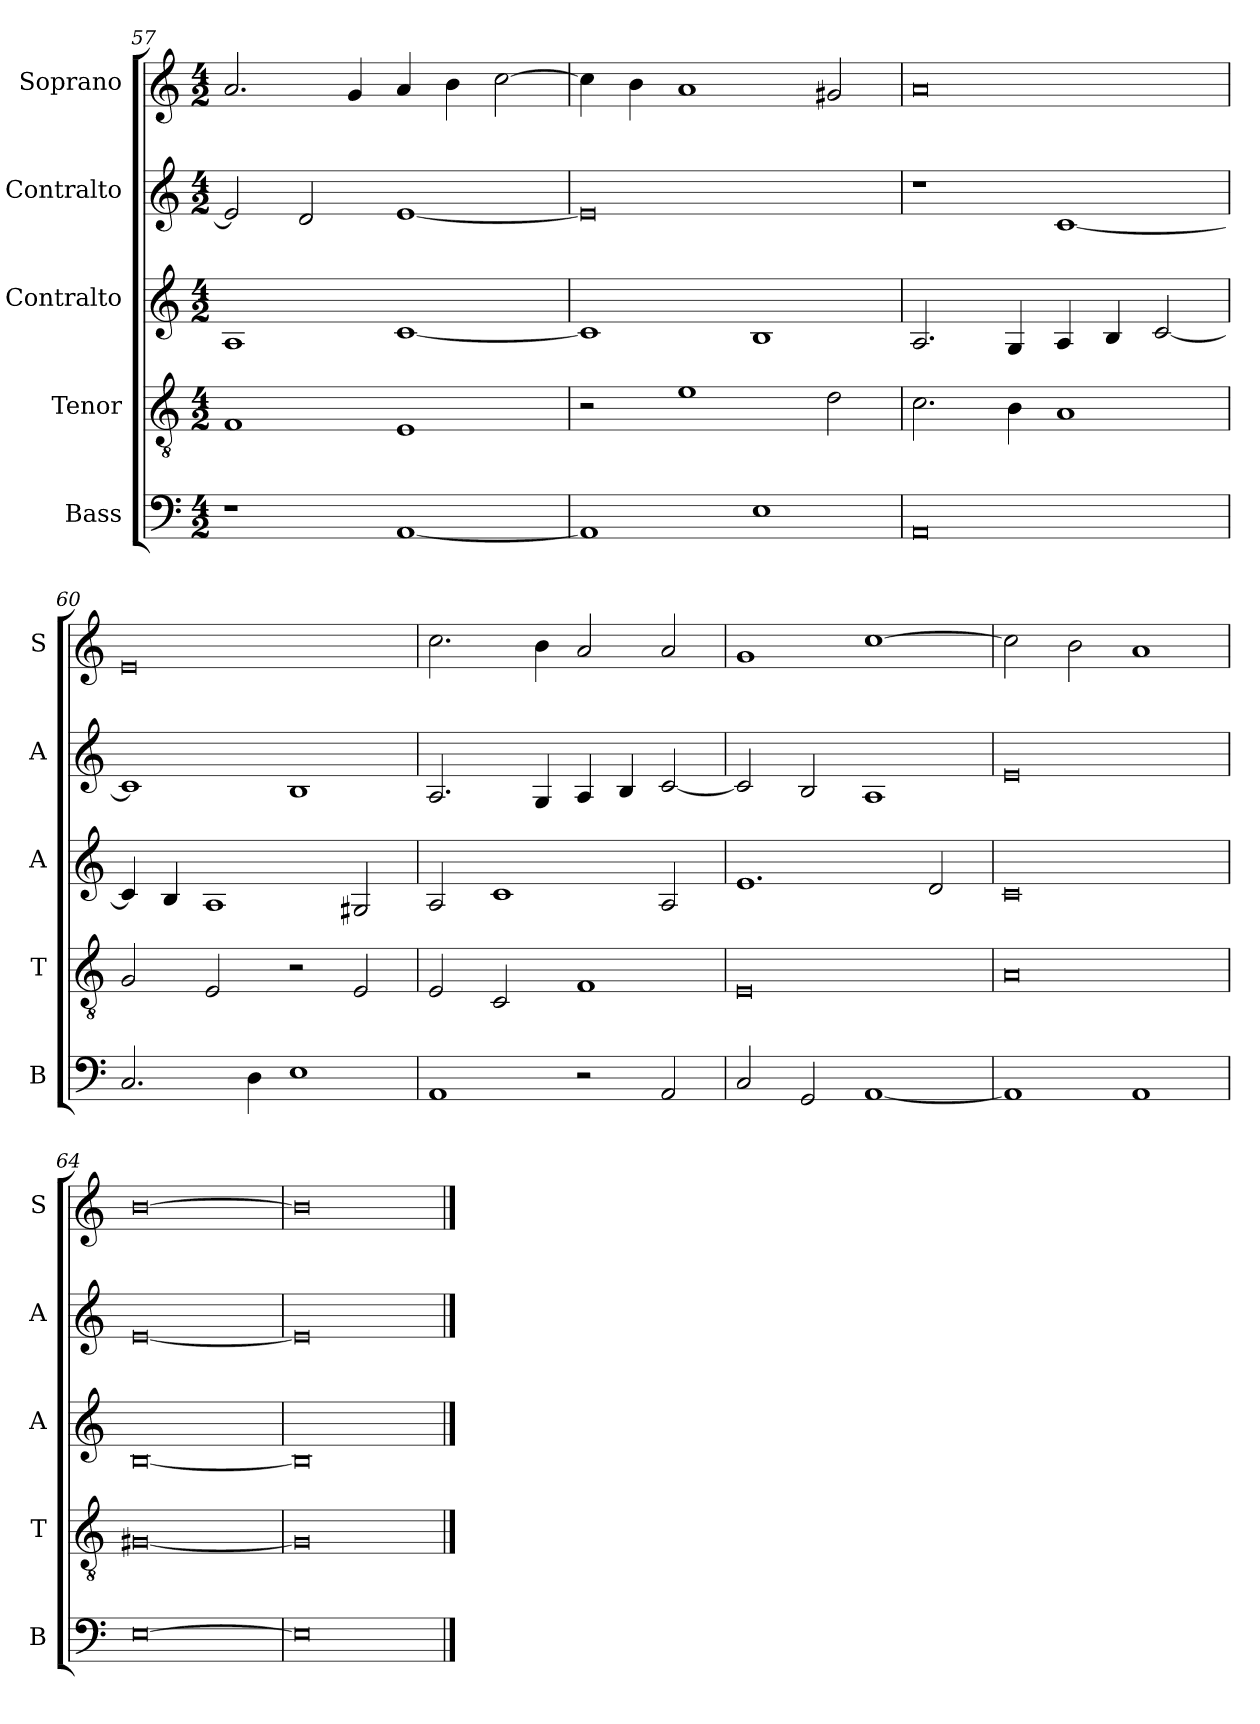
**kern	**kern	**kern	**kern	**kern
*part5	*part4	*part3	*part2	*part1
*staff5	*staff4	*staff3	*staff2	*staff1
*I"Bass	*I"Tenor	*I"Contralto	*I"Contralto	*I"Soprano
*I'B	*I'T	*I'A	*I'A	*I'S
*clefF4	*clefGv2	*clefG2	*clefG2	*clefG2
*k[]	*k[]	*k[]	*k[]	*k[]
*E:phr	*E:phr	*E:phr	*E:phr	*E:phr
*M4/2	*M4/2	*M4/2	*M4/2	*M4/2
=57	=57	=57	=57	=57
1r	1F	1A	2e]	2.a
.	.	.	2d	.
.	.	.	.	4g
[1AA	1E	[1c	[1e	4a
.	.	.	.	4b
.	.	.	.	[2cc
=58	=58	=58	=58	=58
1AA]	2r	1c]	0e]	4cc]
.	.	.	.	4b
.	1e	.	.	1a
1E	.	1B	.	.
.	2d	.	.	2g#X
=59	=59	=59	=59	=59
0AA	2.c	2.A	1r	0a
.	4B	4G	.	.
.	1A	4A	[1c	.
.	.	4B	.	.
.	.	[2c	.	.
=60	=60	=60	=60	=60
2.C	2G	4c]	1c]	0e
.	.	4B	.	.
.	2E	1A	.	.
4D	.	.	.	.
1E	2r	.	1B	.
.	2E	2G#X	.	.
=61	=61	=61	=61	=61
1AA	2E	2A	2.A	2.cc
.	2C	1c	.	.
.	.	.	4G	4b
2r	1F	.	4A	2a
.	.	.	4B	.
2AA	.	2A	[2c	2a
=62	=62	=62	=62	=62
2C	0E	1.e	2c]	1g
2GG	.	.	2B	.
[1AA	.	.	1A	[1cc
.	.	2d	.	.
=63	=63	=63	=63	=63
1AA]	0A	0c	0e	2cc]
.	.	.	.	2b
1AA	.	.	.	1a
=64	=64	=64	=64	=64
[0E	[0G#X	[0B	[0e	[0b
=65	=65	=65	=65	=65
0E]	0G#]	0B]	0e]	0b]
==	==	==	==	==
*-	*-	*-	*-	*-
